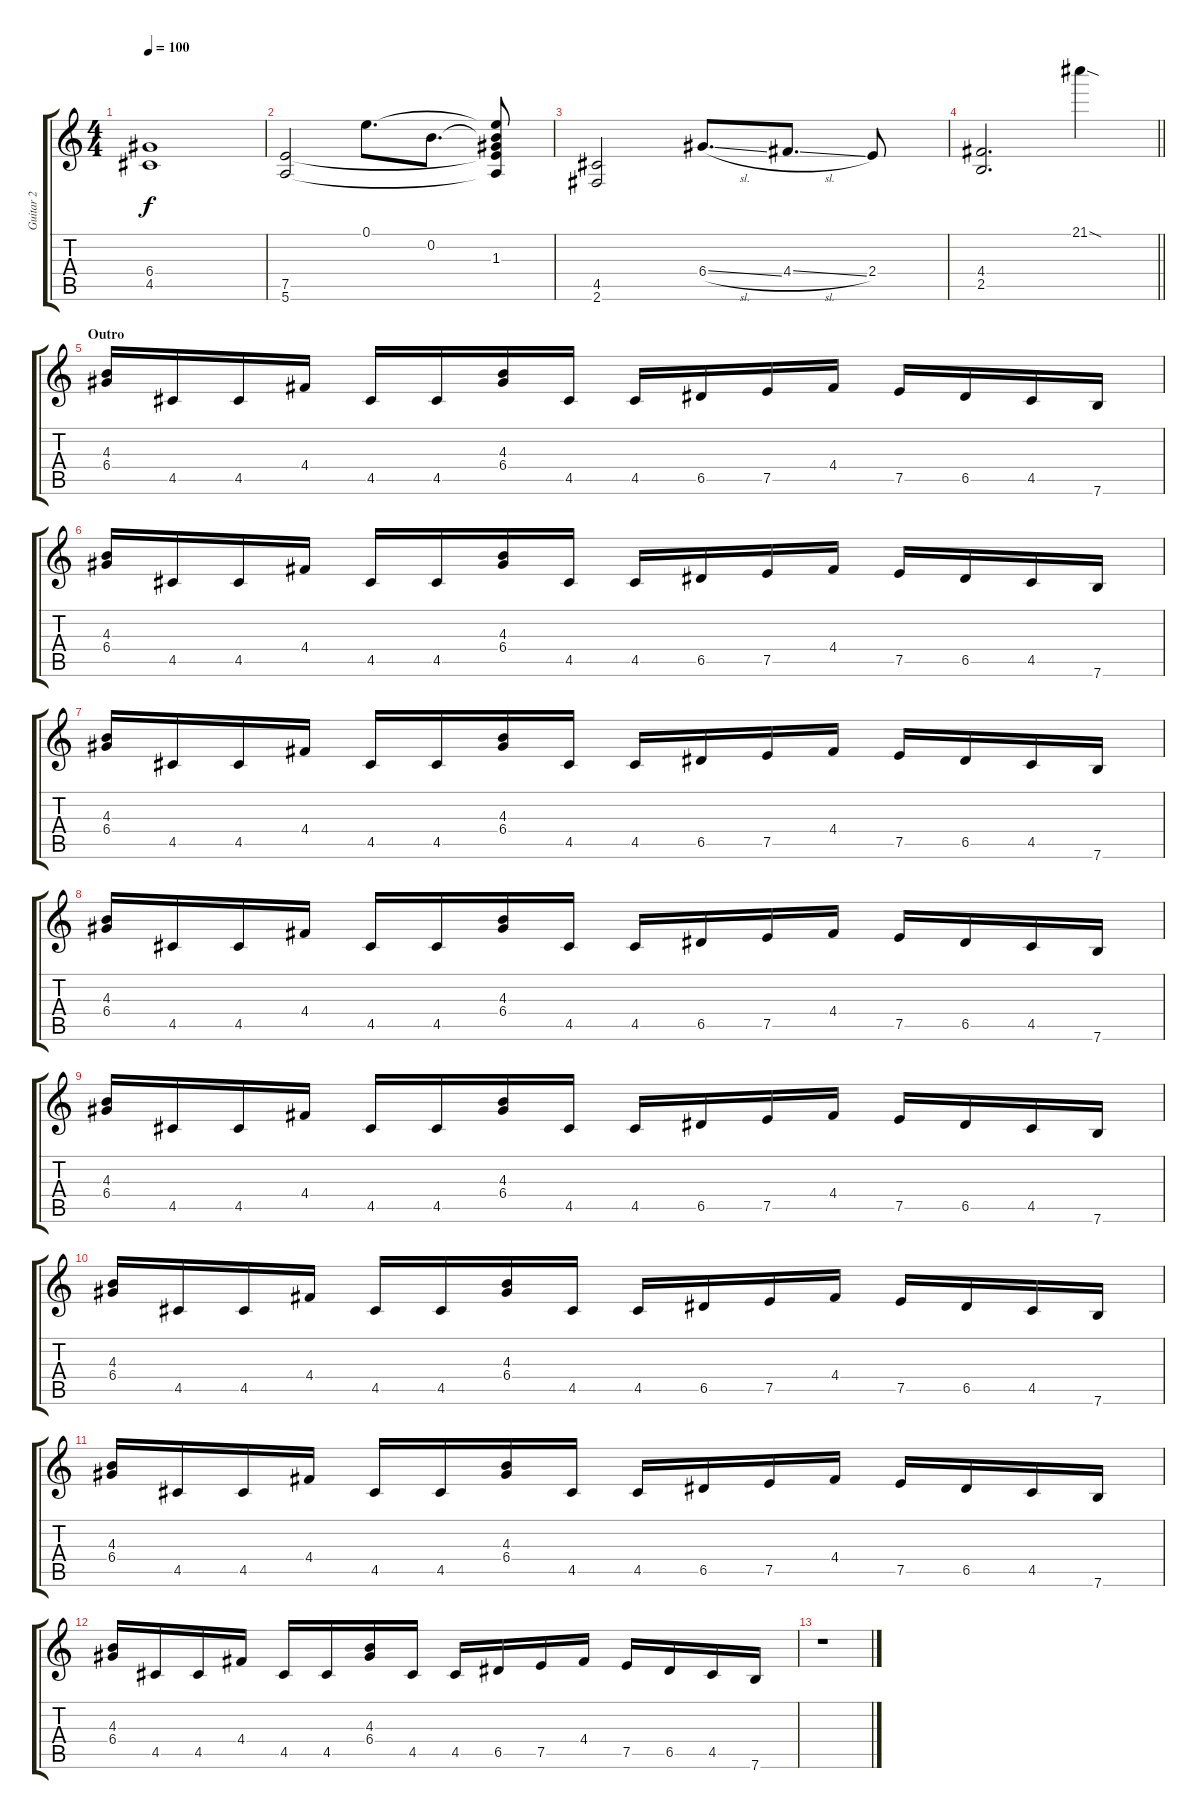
\track ("Guitar 2" "Guitar 2") {instrument distortionguitar}
\staff {score tabs}
\tuning (E4 B3 G3 D3 A2 E2) {hide}
\ts (4 4)
\tempo 100
\clef g2
\ks c
(6.4 4.5).1{dy f} |
(7.5 5.6).2 0.1.8{d} 0.2.8{d} (0.1{t} 0.2{t} 1.3 7.5{t} 5.6{t}).8 |
(4.5 2.6).2 6.4{sl}.8{d} 4.4{sl}.8{d} 2.4.8 |
\barLineRight lightlight
(4.4 2.5).2{d} 21.1{sod}.4 |
\section ("" "Outro")
(4.3 6.4).16 4.5.16 4.5.16 4.4.16 4.5.16 4.5.16 (4.3 6.4).16 4.5.16 4.5.16 6.5.16 7.5.16 4.4.16 7.5.16 6.5.16 4.5.16 7.6.16 |
(4.3 6.4).16 4.5.16 4.5.16 4.4.16 4.5.16 4.5.16 (4.3 6.4).16 4.5.16 4.5.16 6.5.16 7.5.16 4.4.16 7.5.16 6.5.16 4.5.16 7.6.16 |
(4.3 6.4).16 4.5.16 4.5.16 4.4.16 4.5.16 4.5.16 (4.3 6.4).16 4.5.16 4.5.16 6.5.16 7.5.16 4.4.16 7.5.16 6.5.16 4.5.16 7.6.16 |
(4.3 6.4).16 4.5.16 4.5.16 4.4.16 4.5.16 4.5.16 (4.3 6.4).16 4.5.16 4.5.16 6.5.16 7.5.16 4.4.16 7.5.16 6.5.16 4.5.16 7.6.16 |
(4.3 6.4).16 4.5.16 4.5.16 4.4.16 4.5.16 4.5.16 (4.3 6.4).16 4.5.16 4.5.16 6.5.16 7.5.16 4.4.16 7.5.16 6.5.16 4.5.16 7.6.16 |
(4.3 6.4).16 4.5.16 4.5.16 4.4.16 4.5.16 4.5.16 (4.3 6.4).16 4.5.16 4.5.16 6.5.16 7.5.16 4.4.16 7.5.16 6.5.16 4.5.16 7.6.16 |
(4.3 6.4).16 4.5.16 4.5.16 4.4.16 4.5.16 4.5.16 (4.3 6.4).16 4.5.16 4.5.16 6.5.16 7.5.16 4.4.16 7.5.16 6.5.16 4.5.16 7.6.16 |
(4.3 6.4).16 4.5.16 4.5.16 4.4.16 4.5.16 4.5.16 (4.3 6.4).16 4.5.16 4.5.16 6.5.16 7.5.16 4.4.16 7.5.16 6.5.16 4.5.16 7.6.16 |
r.1
